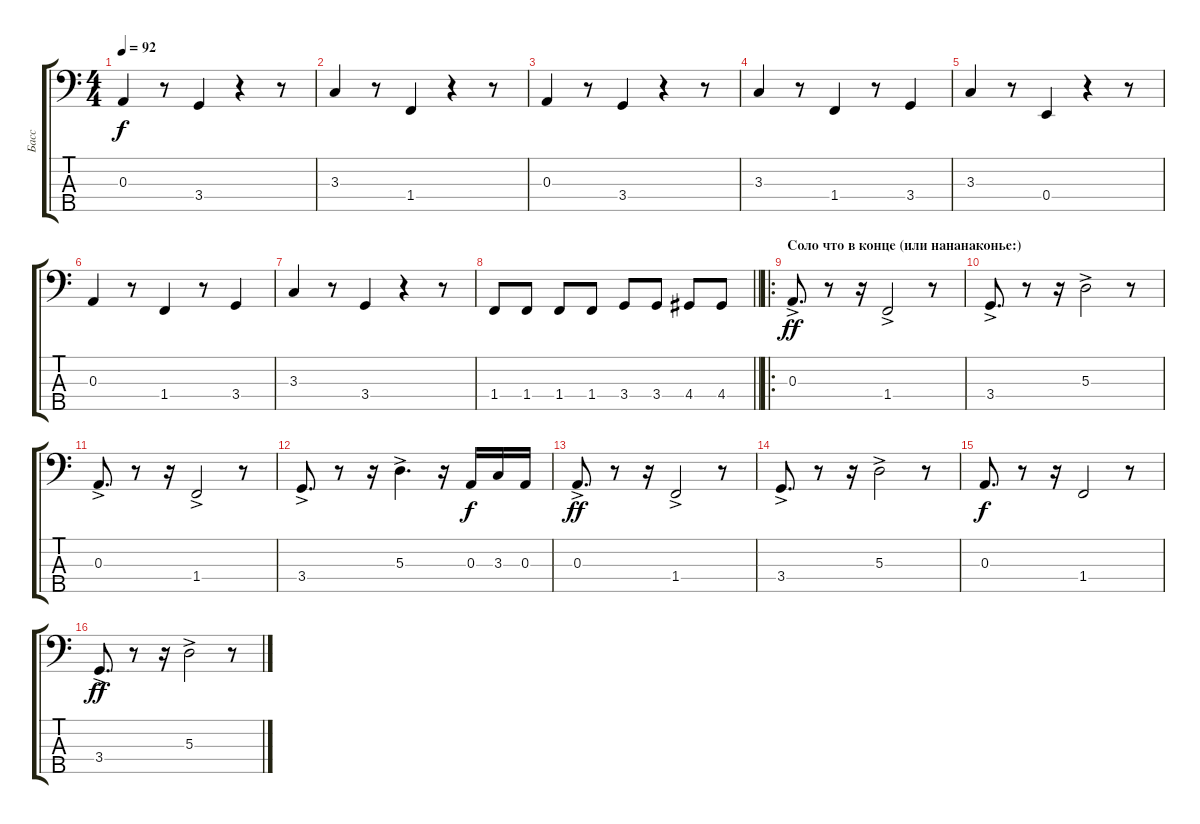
\track ("Басс" "Басс") {instrument electricbassfinger}
\staff {score tabs}
\tuning (G2 D2 A1 E1 B0) {hide}
\ts (4 4)
\tempo 92
\clef f4
\ks c
0.3.4{dy f} r.8 3.4.4 r.4 r.8 |
3.3.4 r.8 1.4.4 r.4 r.8 |
0.3.4 r.8 3.4.4 r.4 r.8 |
3.3.4 r.8 1.4.4 r.8 3.4.4 |
3.3.4 r.8 0.4.4 r.4 r.8 |
0.3.4 r.8 1.4.4 r.8 3.4.4 |
3.3.4 r.8 3.4.4 r.4 r.8 |
\barLineRight lightlight
1.4.8 1.4.8 1.4.8 1.4.8 3.4.8 3.4.8 4.4.8 4.4.8 |
\ro
\section ("" "Соло что в конце (или нананаконье:)")
0.3{ac}.8{d dy ff} r.8 r.16 1.4{ac}.2 r.8 |
3.4{ac}.8{d} r.8 r.16 5.3{ac}.2 r.8 |
0.3{ac}.8{d} r.8 r.16 1.4{ac}.2 r.8 |
3.4{ac}.8{d} r.8 r.16 5.3{ac}.4{d} r.16 0.3.16{dy f} 3.3.16 0.3.16 |
0.3{ac}.8{d dy ff} r.8 r.16 1.4{ac}.2 r.8 |
3.4{ac}.8{d} r.8 r.16 5.3{ac}.2 r.8 |
0.3.8{d dy f} r.8 r.16 1.4.2 r.8 |
3.4{ac}.8{d dy ff} r.8 r.16 5.3{ac}.2 r.8
